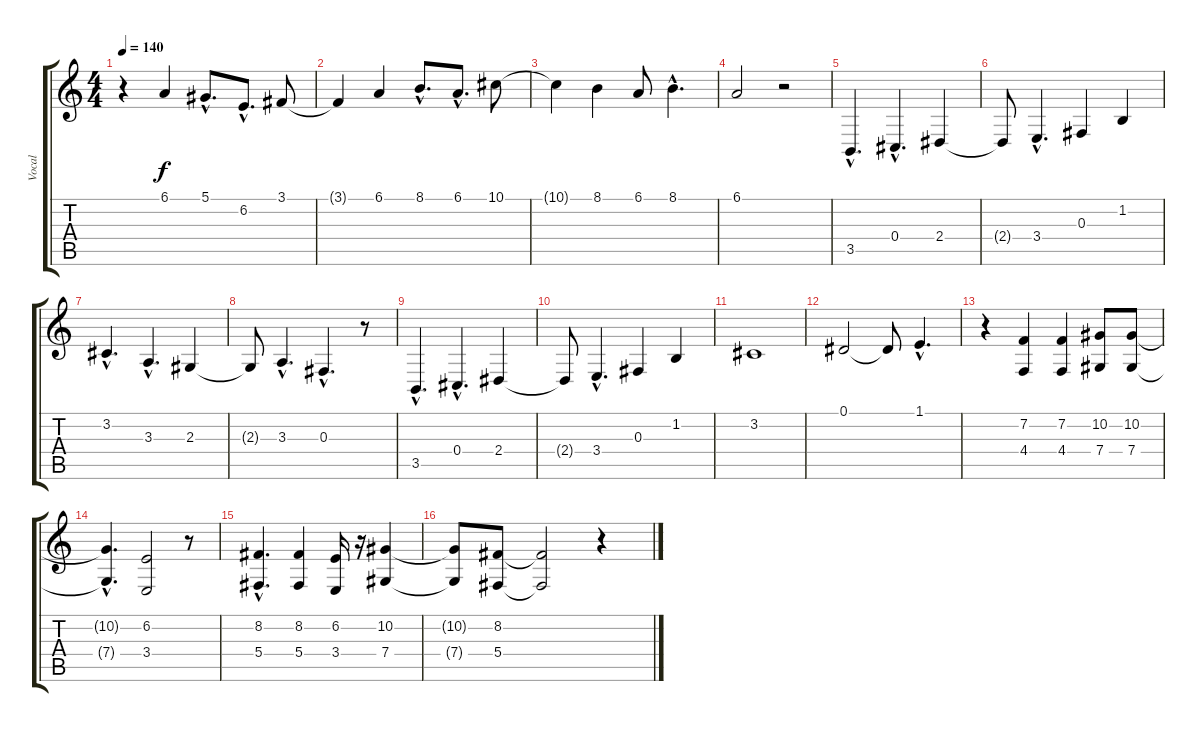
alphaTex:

\track ("Vocal" "Vocal") {instrument altosax}
\staff {score tabs}
\tuning (Eb4 Bb3 Gb3 Db3 Ab2 Eb2) {hide}
\ts (4 4)
\tempo 140
\clef g2
\ks c
r.4{dy f} 6.1.4 5.1{hac}.8{d} 6.2{hac}.8{d} 3.1.8 |
3.1{t}.4 6.1.4 8.1{hac}.8{d} 6.1{hac}.8{d} 10.1.8 |
10.1{t}.4 8.1.4 6.1.8 8.1{hac}.4{d} |
6.1.2 r.2 |
3.5{hac}.4{d} 0.4{hac}.4{d} 2.4.4 |
2.4{t}.8 3.4{hac}.4{d} 0.3.4 1.2.4 |
3.2{hac}.4{d} 3.3{hac}.4{d} 2.3.4 |
2.3{t}.8 3.3{hac}.4{d} 0.3{hac}.4{d} r.8 |
3.5{hac}.4{d} 0.4{hac}.4{d} 2.4.4 |
2.4{t}.8 3.4{hac}.4{d} 0.3.4 1.2.4 |
3.2.1 |
0.1.2 0.1{t}.8 1.1{hac}.4{d} |
r.4 (7.2 4.4).4 (7.2 4.4).4 (10.2 7.4).8 (10.2 7.4).8 |
(10.2{hac t} 7.4{hac t}).4{d} (6.2 3.4).2 r.8 |
(8.2{hac} 5.4{hac}).4{d} (8.2 5.4).4 (6.2 3.4).16 r.16 (10.2 7.4).4 |
(10.2{t} 7.4{t}).8 (8.2 5.4).8 (8.2{t} 5.4{t}).2 r.4
